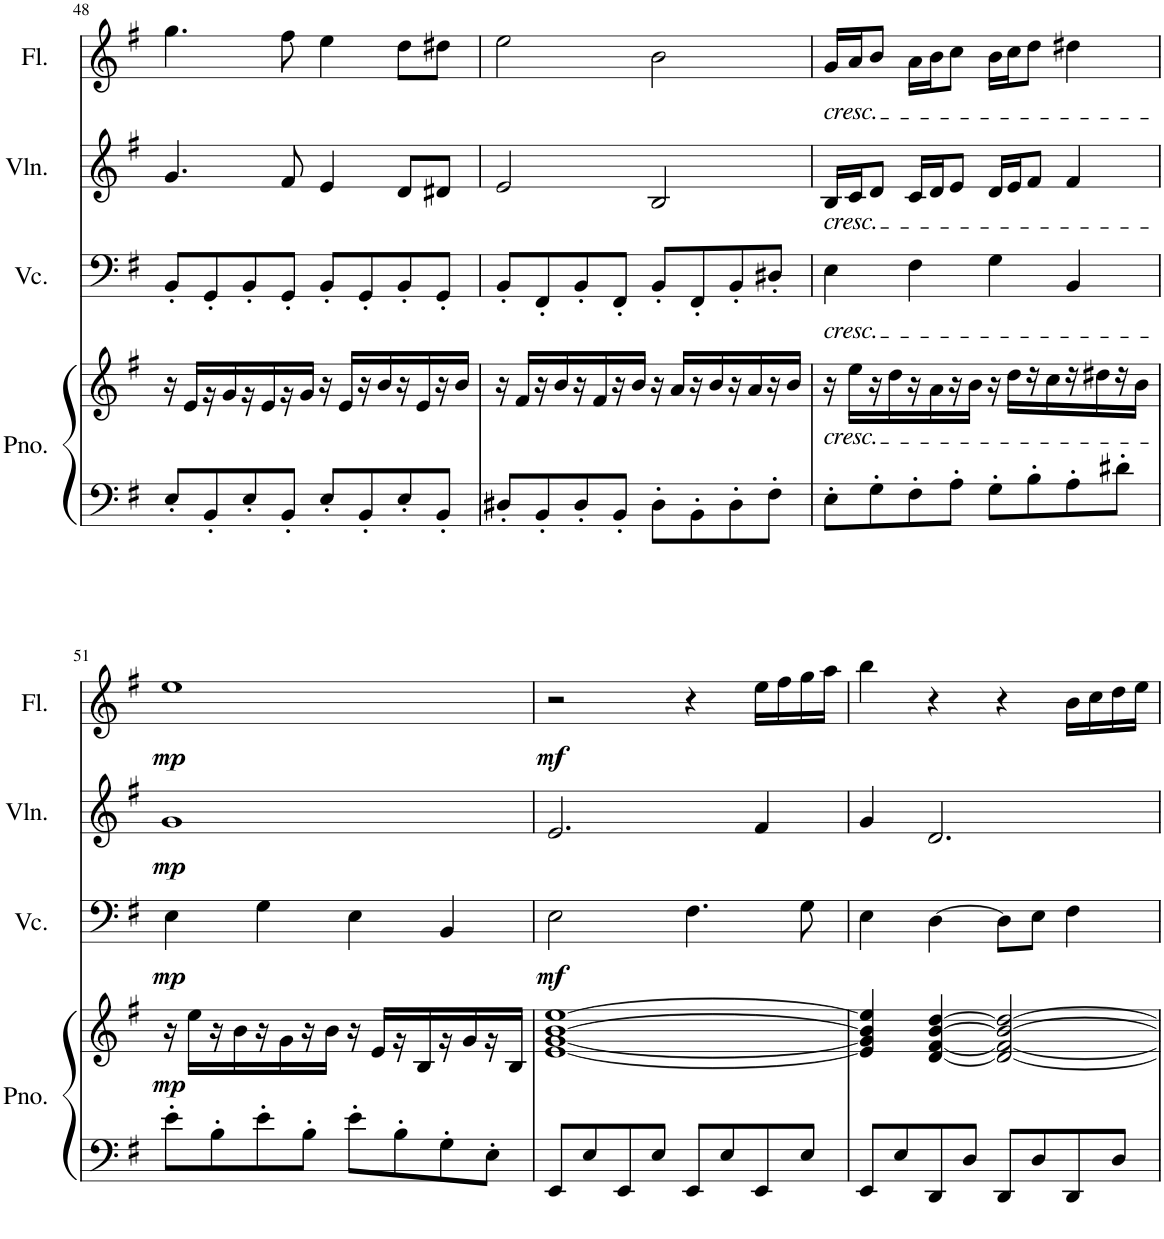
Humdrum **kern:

**kern	**kern	**dynam	**kern	**dynam	**kern	**dynam	**kern	**dynam
*part4	*part4	*part4	*part3	*part3	*part2	*part2	*part1	*part1
*staff5	*staff4	*staff4/5	*staff3	*staff3	*staff2	*staff2	*staff1	*staff1
*I"Piano	*	*	*I"Violoncello	*	*I"Violin	*	*I"Flute	*
*I'Pno.	*	*	*I'Vc.	*	*I'Vln.	*	*I'Fl.	*
!!LO:PB:g=z
*clefF4	*clefG2	*	*clefF4	*	*clefG2	*	*clefG2	*
*k[f#]	*k[f#]	*	*k[f#]	*	*k[f#]	*	*k[f#]	*
*M4/4	*M4/4	*	*M4/4	*	*M4/4	*	*M4/4	*
=48	=48	=48	=48	=48	=48	=48	=48	=48
8E'/L	16r	.	8BB'/L	.	4.g/	.	4.gg\	.
.	16e/LL	.	.	.	.	.	.	.
8BB'/	16r	.	8GG'/	.	.	.	.	.
.	16g/	.	.	.	.	.	.	.
8E'/	16r	.	8BB'/	.	.	.	.	.
.	16e/	.	.	.	.	.	.	.
8BB'/J	16r	.	8GG'/J	.	8f#/	.	8ff#\	.
.	16g/JJ	.	.	.	.	.	.	.
8E'/L	16r	.	8BB'/L	.	4e/	.	4ee\	.
.	16e/LL	.	.	.	.	.	.	.
8BB'/	16r	.	8GG'/	.	.	.	.	.
.	16b/	.	.	.	.	.	.	.
8E'/	16r	.	8BB'/	.	8d/L	.	8dd\L	.
.	16e/	.	.	.	.	.	.	.
8BB'/J	16r	.	8GG'/J	.	8d#X/J	.	8dd#X\J	.
.	16b/JJ	.	.	.	.	.	.	.
=49	=49	=49	=49	=49	=49	=49	=49	=49
8D#X'/L	16r	.	8BB'/L	.	2e/	.	2ee\	.
.	16f#/LL	.	.	.	.	.	.	.
8BB'/	16r	.	8FF#'/	.	.	.	.	.
.	16b/	.	.	.	.	.	.	.
8D#'/	16r	.	8BB'/	.	.	.	.	.
.	16f#/	.	.	.	.	.	.	.
8BB'/J	16r	.	8FF#'/J	.	.	.	.	.
.	16b/JJ	.	.	.	.	.	.	.
8D#'\L	16r	.	8BB'/L	.	2B/	.	2b\	.
.	16a/LL	.	.	.	.	.	.	.
8BB'\	16r	.	8FF#'/	.	.	.	.	.
.	16b/	.	.	.	.	.	.	.
8D#'\	16r	.	8BB'/	.	.	.	.	.
.	16a/	.	.	.	.	.	.	.
8F#'\J	16r	.	8D#X'/J	.	.	.	.	.
.	16b/JJ	.	.	.	.	.	.	.
=50	=50	=50	=50	=50	=50	=50	=50	=50
!	!	!	!	!	!	!	!LO:TX:b:i:t=cresc.	!
!	!	!	!	!	!LO:TX:b:i:t=cresc.	!	!	!
!	!	!	!LO:TX:b:i:t=cresc.	!	!	!	!	!
!	!LO:TX:b:i:t=cresc.	!	!	!	!	!	!	!
8E'\L	16r	.	4E\	.	16B/LL	.	16g/LL	.
.	16ee\LL	.	.	.	16c/J	.	16a/J	.
8G'\	16r	.	.	.	8d/J	.	8b/J	.
.	16dd\	.	.	.	.	.	.	.
8F#'\	16r	.	4F#\	.	16c/LL	.	16a\LL	.
.	16a\	.	.	.	16d/J	.	16b\J	.
8A'\J	16r	.	.	.	8e/J	.	8cc\J	.
.	16b\JJ	.	.	.	.	.	.	.
8G'\L	16r	.	4G\	.	16d/LL	.	16b\LL	.
.	16dd\LL	.	.	.	16e/J	.	16cc\J	.
8B'\	16r	.	.	.	8f#/J	.	8dd\J	.
.	16cc\	.	.	.	.	.	.	.
8A'\	16r	.	4BB/	.	4f#/	.	4dd#X\	.
.	16dd#X\	.	.	.	.	.	.	.
8d#X'\J	16r	.	.	.	.	.	.	.
.	16b\JJ	.	.	.	.	.	.	.
!!LO:LB:g=z
=51	=51	=51	=51	=51	=51	=51	=51	=51
!	!	!LO:DY:b	!	!LO:DY:b	!	!LO:DY:b	!	!LO:DY:b
8e'\L	16r	mp	4E\	mp	1g	mp	1ee	mp
.	16ee\LL	.	.	.	.	.	.	.
8B'\	16r	.	.	.	.	.	.	.
.	16b\	.	.	.	.	.	.	.
8e'\	16r	.	4G\	.	.	.	.	.
.	16g\	.	.	.	.	.	.	.
8B'\J	16r	.	.	.	.	.	.	.
.	16b\JJ	.	.	.	.	.	.	.
8e'\L	16r	.	4E\	.	.	.	.	.
.	16e/LL	.	.	.	.	.	.	.
8B'\	16r	.	.	.	.	.	.	.
.	16B/	.	.	.	.	.	.	.
8G'\	16r	.	4BB/	.	.	.	.	.
.	16g/	.	.	.	.	.	.	.
8E'\J	16r	.	.	.	.	.	.	.
.	16B/JJ	.	.	.	.	.	.	.
=52	=52	=52	=52	=52	=52	=52	=52	=52
!	!	!	!	!LO:DY:b	!	!	!	!LO:DY:b
8EE/L	[1e [1g [1b [1ee	.	2E\	mf	2.e/	.	2r	mf
8E/	.	.	.	.	.	.	.	.
8EE/	.	.	.	.	.	.	.	.
8E/J	.	.	.	.	.	.	.	.
8EE/L	.	.	4.F#\	.	.	.	4r	.
8E/	.	.	.	.	.	.	.	.
8EE/	.	.	.	.	4f#/	.	16ee\LL	.
.	.	.	.	.	.	.	16ff#\	.
8E/J	.	.	8G\	.	.	.	16gg\	.
.	.	.	.	.	.	.	16aa\JJ	.
=53	=53	=53	=53	=53	=53	=53	=53	=53
8EE/L	4e/] 4g/] 4b/] 4ee/]	.	4E\	.	4g/	.	4bb\	.
8E/	.	.	.	.	.	.	.	.
8DD/	[4d/ [4f#/ [4b/ [4dd/	.	[4D\	.	2.d/	.	4r	.
8D/J	.	.	.	.	.	.	.	.
8DD/L	2d/_ 2f#/_ 2b/_ 2dd/_	.	8D\L]	.	.	.	4r	.
8D/	.	.	8E\J	.	.	.	.	.
8DD/	.	.	4F#\	.	.	.	16b\LL	.
.	.	.	.	.	.	.	16cc\	.
8D/J	.	.	.	.	.	.	16dd\	.
.	.	.	.	.	.	.	16ee\JJ	.
=	=	=	=	=	=	=	=	=
*-	*-	*-	*-	*-	*-	*-	*-	*-
